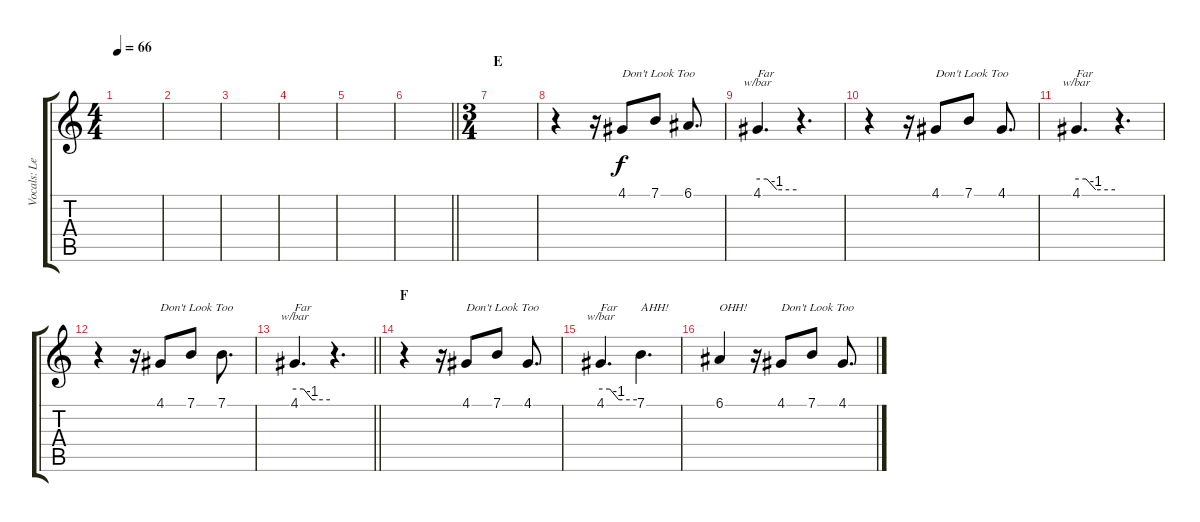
\track ("Vocals: Lee" "Vocals: Le") {instrument choiraahs}
\staff {score tabs}
\tuning (E4 B3 G3 D3 A2 E2) {hide}
\ts (4 4)
\tempo 66
\clef g2
\ks c
|
|
|
|
|
\barLineRight lightlight
|
\ts (3 4)
\section ("" "E")
|
r.4 r.16 4.1.8{txt "Don't Look Too"} 7.1.8 6.1.8{d} |
4.1.4{d tbe (custom default 0 0 15 0 30 -4 60 -4) txt "Far"} r.4{d} |
r.4 r.16 4.1.8{txt "Don't Look Too"} 7.1.8 4.1.8{d} |
4.1.4{d tbe (custom default 0 0 15 0 30 -4 60 -4) txt "Far"} r.4{d} |
r.4 r.16 4.1.8{txt "Don't Look Too"} 7.1.8 7.1.8{d} |
\barLineRight lightlight
4.1.4{d tbe (custom default 0 0 15 0 30 -4 60 -4) txt "Far"} r.4{d} |
\section ("" "F")
r.4 r.16 4.1.8{txt "Don't Look Too"} 7.1.8 4.1.8{d} |
4.1.4{d tbe (custom default 0 0 15 0 30 -4 60 -4) txt "Far"} 7.1.4{d txt "AHH!"} |
6.1.4{txt "OHH!"} r.16 4.1.8{txt "Don't Look Too"} 7.1.8 4.1.8{d}
